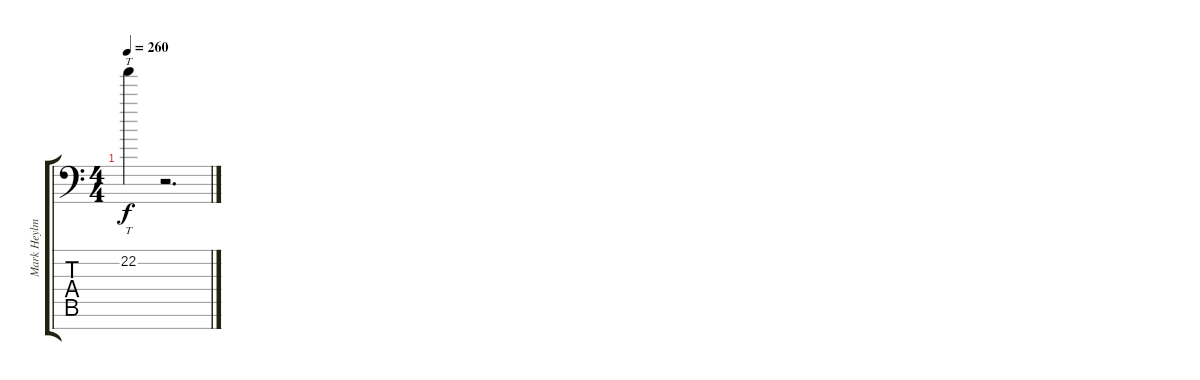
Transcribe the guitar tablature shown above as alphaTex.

\track ("Mark Heylmun" "Mark Heylm") {instrument distortionguitar}
\staff {score tabs}
\tuning (E4 B3 G3 D3 A2 E2 A1) {hide}
\ts (4 4)
\tempo 260
\clef f4
\ks c
22.2.4{tt dy f} r.2{d}
